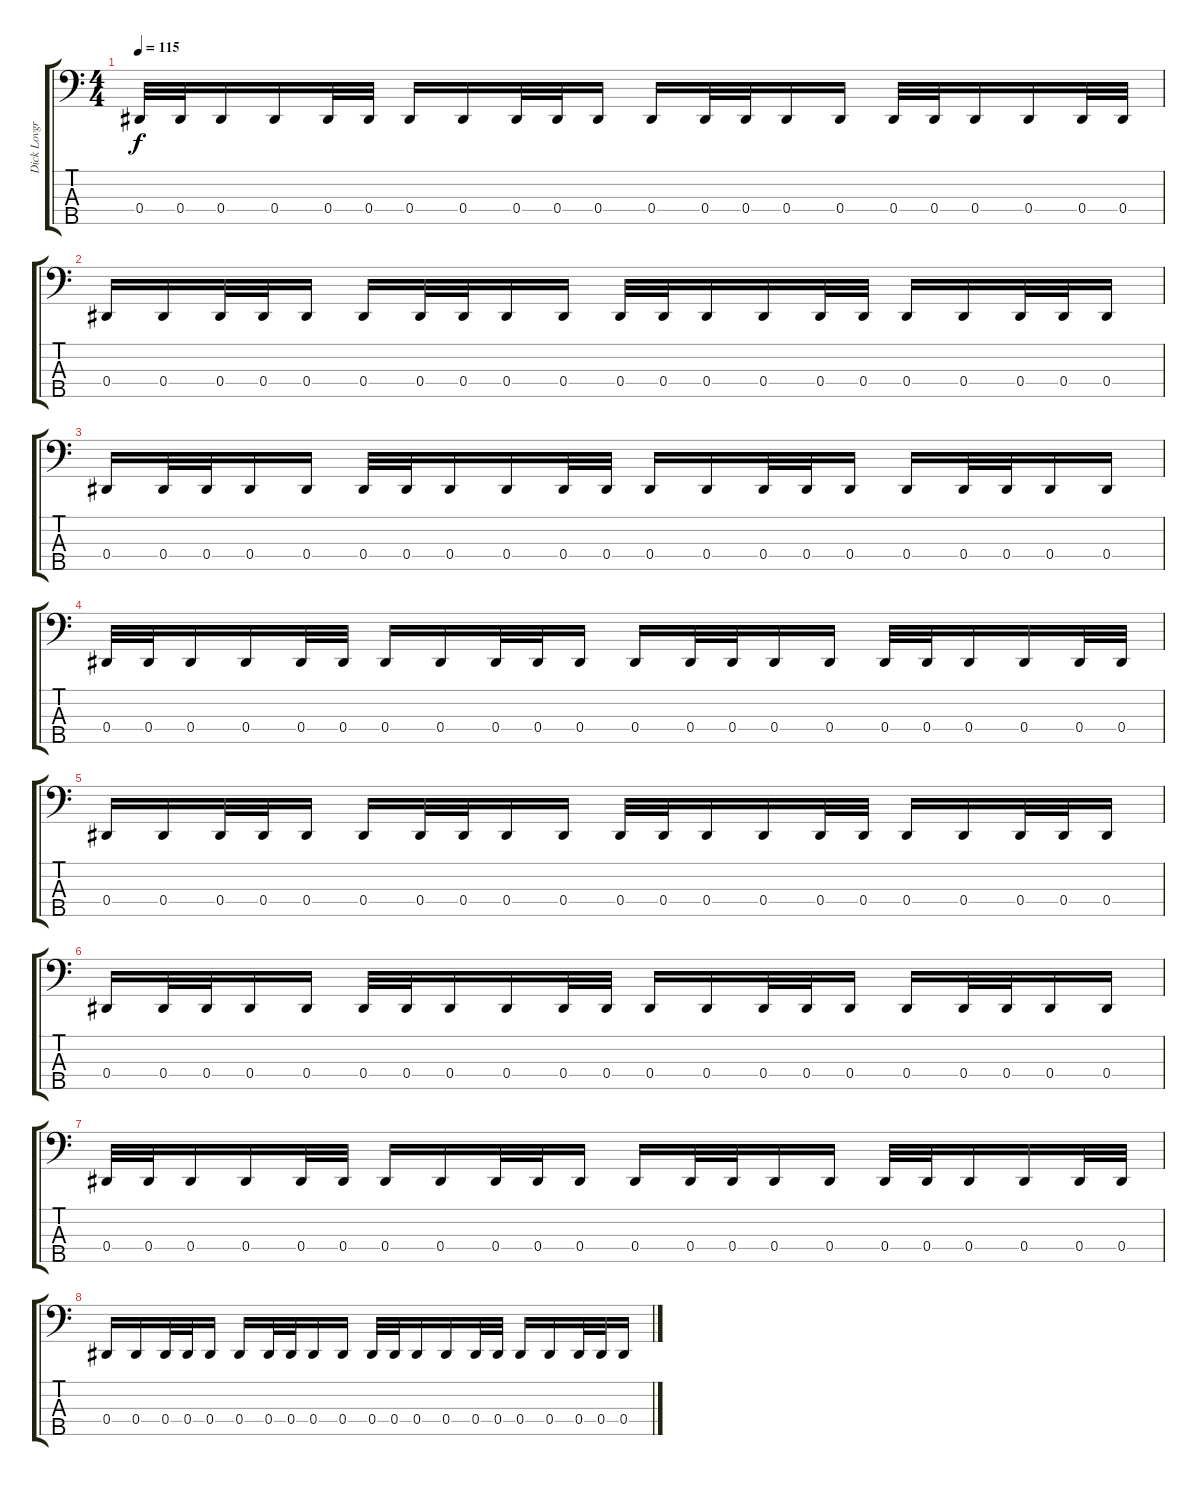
\track ("Dick Lovgren" "Dick Lovgr") {instrument electricbasspick}
\staff {score tabs}
\tuning (Gb2 Db2 Ab1 Eb1 Bb0) {hide}
\ts (4 4)
\tempo 115
\clef f4
\ks c
0.4.32{dy f} 0.4.32 0.4.16 0.4.16 0.4.32 0.4.32 0.4.16 0.4.16 0.4.32 0.4.32 0.4.16 0.4.16 0.4.32 0.4.32 0.4.16 0.4.16 0.4.32 0.4.32 0.4.16 0.4.16 0.4.32 0.4.32 |
0.4.16 0.4.16 0.4.32 0.4.32 0.4.16 0.4.16 0.4.32 0.4.32 0.4.16 0.4.16 0.4.32 0.4.32 0.4.16 0.4.16 0.4.32 0.4.32 0.4.16 0.4.16 0.4.32 0.4.32 0.4.16 |
0.4.16 0.4.32 0.4.32 0.4.16 0.4.16 0.4.32 0.4.32 0.4.16 0.4.16 0.4.32 0.4.32 0.4.16 0.4.16 0.4.32 0.4.32 0.4.16 0.4.16 0.4.32 0.4.32 0.4.16 0.4.16 |
0.4.32 0.4.32 0.4.16 0.4.16 0.4.32 0.4.32 0.4.16 0.4.16 0.4.32 0.4.32 0.4.16 0.4.16 0.4.32 0.4.32 0.4.16 0.4.16 0.4.32 0.4.32 0.4.16 0.4.16 0.4.32 0.4.32 |
0.4.16 0.4.16 0.4.32 0.4.32 0.4.16 0.4.16 0.4.32 0.4.32 0.4.16 0.4.16 0.4.32 0.4.32 0.4.16 0.4.16 0.4.32 0.4.32 0.4.16 0.4.16 0.4.32 0.4.32 0.4.16 |
0.4.16 0.4.32 0.4.32 0.4.16 0.4.16 0.4.32 0.4.32 0.4.16 0.4.16 0.4.32 0.4.32 0.4.16 0.4.16 0.4.32 0.4.32 0.4.16 0.4.16 0.4.32 0.4.32 0.4.16 0.4.16 |
0.4.32 0.4.32 0.4.16 0.4.16 0.4.32 0.4.32 0.4.16 0.4.16 0.4.32 0.4.32 0.4.16 0.4.16 0.4.32 0.4.32 0.4.16 0.4.16 0.4.32 0.4.32 0.4.16 0.4.16 0.4.32 0.4.32 |
0.4.16 0.4.16 0.4.32 0.4.32 0.4.16 0.4.16 0.4.32 0.4.32 0.4.16 0.4.16 0.4.32 0.4.32 0.4.16 0.4.16 0.4.32 0.4.32 0.4.16 0.4.16 0.4.32 0.4.32 0.4.16
